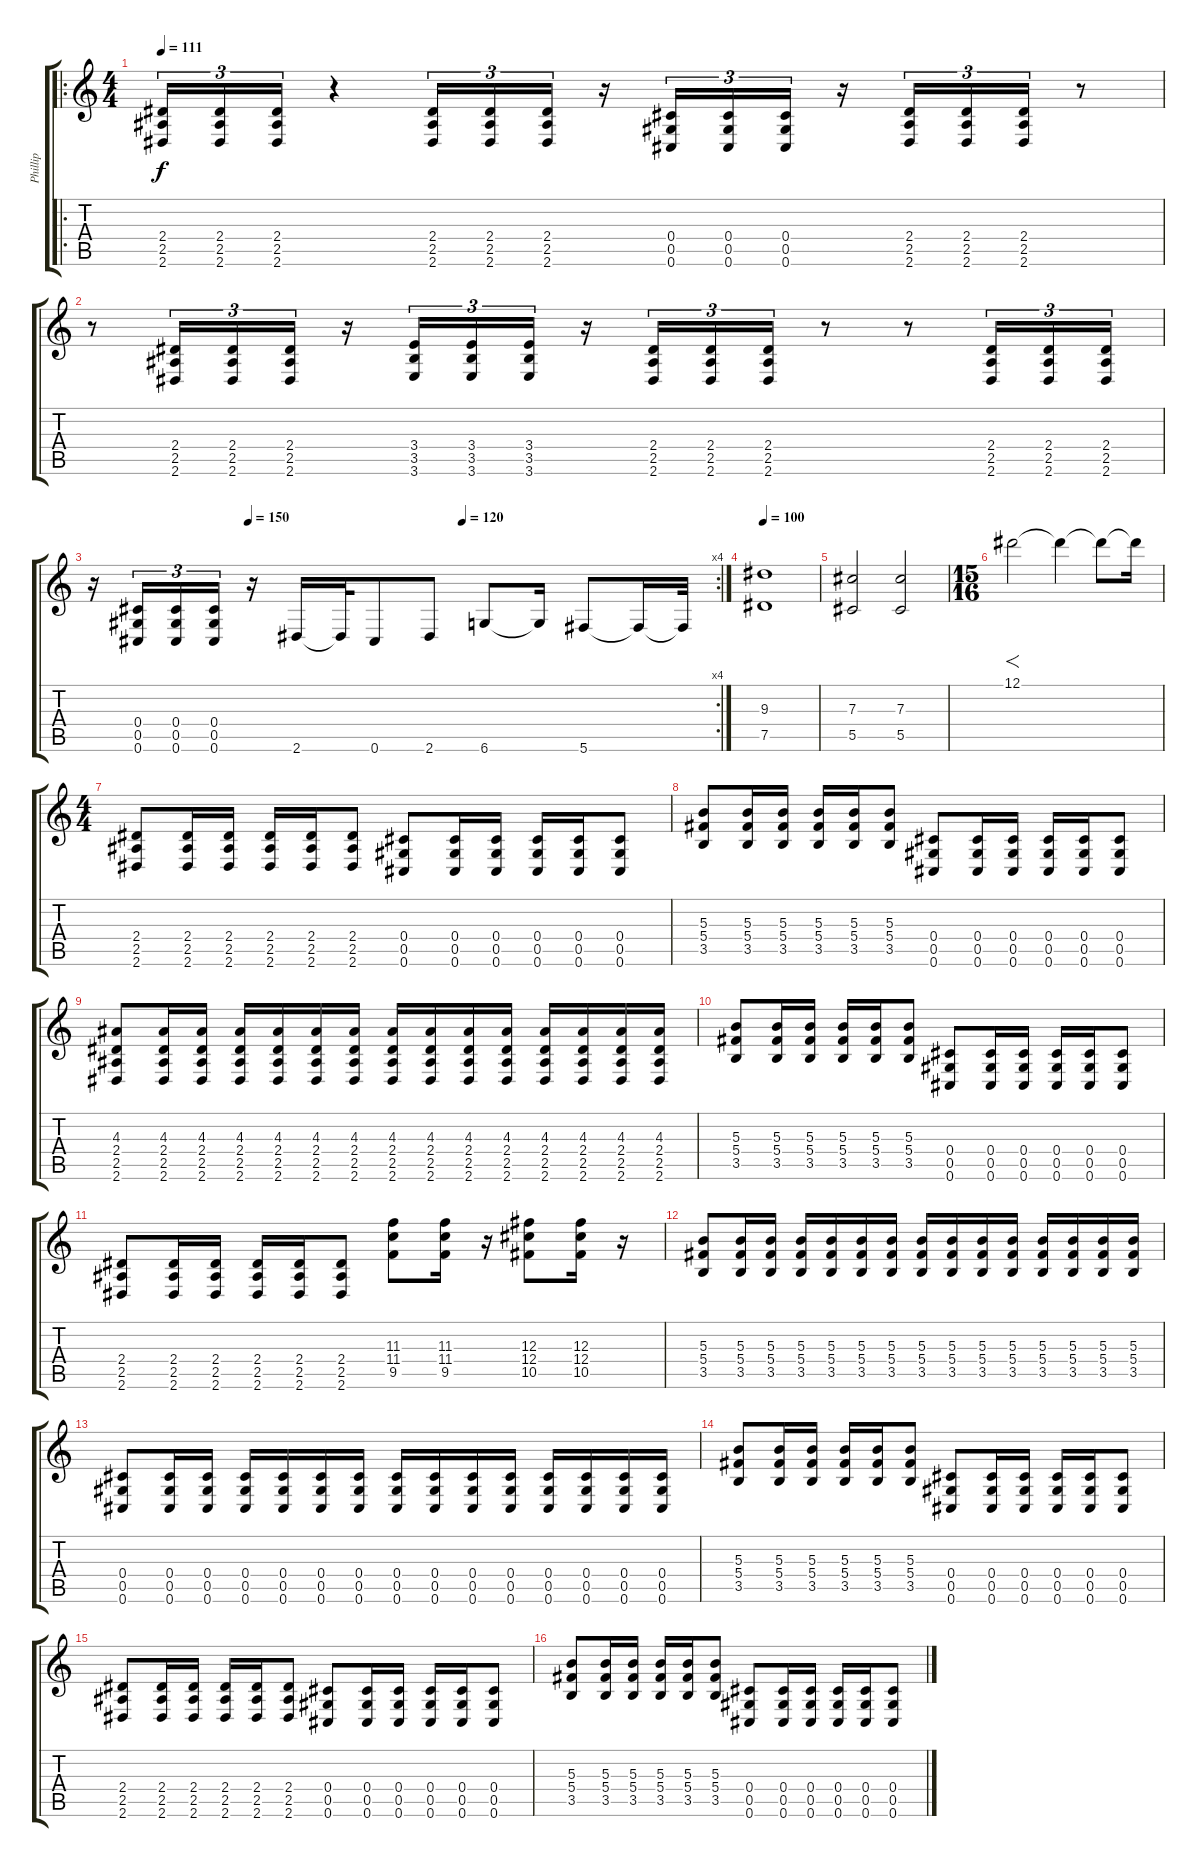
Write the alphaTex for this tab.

\track ("Phillip" "Phillip") {instrument distortionguitar}
\staff {score tabs}
\tuning (Eb4 Bb3 Gb3 Db3 Ab2 Db2) {hide}
\ro
\ts (4 4)
\tempo 111
\clef g2
\ks c
(2.4 2.5 2.6).16{tu (3 2) dy f instrument distortionguitar} (2.4 2.5 2.6).16{tu (3 2)} (2.4 2.5 2.6).16{tu (3 2)} r.4 (2.4 2.5 2.6).16{tu (3 2)} (2.4 2.5 2.6).16{tu (3 2)} (2.4 2.5 2.6).16{tu (3 2)} r.16 (0.4 0.5 0.6).16{tu (3 2)} (0.4 0.5 0.6).16{tu (3 2)} (0.4 0.5 0.6).16{tu (3 2)} r.16 (2.4 2.5 2.6).16{tu (3 2)} (2.4 2.5 2.6).16{tu (3 2)} (2.4 2.5 2.6).16{tu (3 2)} r.8 |
r.8 (2.4 2.5 2.6).16{tu (3 2)} (2.4 2.5 2.6).16{tu (3 2)} (2.4 2.5 2.6).16{tu (3 2)} r.16 (3.4 3.5 3.6).16{tu (3 2)} (3.4 3.5 3.6).16{tu (3 2)} (3.4 3.5 3.6).16{tu (3 2)} r.16 (2.4 2.5 2.6).16{tu (3 2)} (2.4 2.5 2.6).16{tu (3 2)} (2.4 2.5 2.6).16{tu (3 2)} r.8 r.8 (2.4 2.5 2.6).16{tu (3 2)} (2.4 2.5 2.6).16{tu (3 2)} (2.4 2.5 2.6).16{tu (3 2)} |
\rc 4
\tempo (130 0.25)
\tempo (150 0.25)
\tempo (120 0.59375)
r.16 (0.4 0.5 0.6).16{tu (3 2)} (0.4 0.5 0.6).16{tu (3 2)} (0.4 0.5 0.6).16{tu (3 2)} r.16 2.6.16 2.6{t}.32 0.6.8 2.6.8 6.6.8 6.6{t}.16 5.6.8 5.6{t}.16 5.6{t}.32 |
\tempo 100
(9.3 7.5).1 |
(7.3 5.5).2 (7.3 5.5).2 |
\ts (15 16)
12.1.2{f} 12.1{t}.4 12.1{t}.8 12.1{t}.16 |
\ts (4 4)
(2.4 2.5 2.6).8 (2.4 2.5 2.6).16 (2.4 2.5 2.6).16 (2.4 2.5 2.6).16 (2.4 2.5 2.6).16 (2.4 2.5 2.6).8 (0.4 0.5 0.6).8 (0.4 0.5 0.6).16 (0.4 0.5 0.6).16 (0.4 0.5 0.6).16 (0.4 0.5 0.6).16 (0.4 0.5 0.6).8 |
(5.3 5.4 3.5).8 (5.3 5.4 3.5).16 (5.3 5.4 3.5).16 (5.3 5.4 3.5).16 (5.3 5.4 3.5).16 (5.3 5.4 3.5).8 (0.4 0.5 0.6).8 (0.4 0.5 0.6).16 (0.4 0.5 0.6).16 (0.4 0.5 0.6).16 (0.4 0.5 0.6).16 (0.4 0.5 0.6).8 |
(4.3 2.4 2.5 2.6).8 (4.3 2.4 2.5 2.6).16 (4.3 2.4 2.5 2.6).16 (4.3 2.4 2.5 2.6).16 (4.3 2.4 2.5 2.6).16 (4.3 2.4 2.5 2.6).16 (4.3 2.4 2.5 2.6).16 (4.3 2.4 2.5 2.6).16 (4.3 2.4 2.5 2.6).16 (4.3 2.4 2.5 2.6).16 (4.3 2.4 2.5 2.6).16 (4.3 2.4 2.5 2.6).16 (4.3 2.4 2.5 2.6).16 (4.3 2.4 2.5 2.6).16 (4.3 2.4 2.5 2.6).16 |
(5.3 5.4 3.5).8 (5.3 5.4 3.5).16 (5.3 5.4 3.5).16 (5.3 5.4 3.5).16 (5.3 5.4 3.5).16 (5.3 5.4 3.5).8 (0.4 0.5 0.6).8 (0.4 0.5 0.6).16 (0.4 0.5 0.6).16 (0.4 0.5 0.6).16 (0.4 0.5 0.6).16 (0.4 0.5 0.6).8 |
(2.4 2.5 2.6).8 (2.4 2.5 2.6).16 (2.4 2.5 2.6).16 (2.4 2.5 2.6).16 (2.4 2.5 2.6).16 (2.4 2.5 2.6).8 (11.3 11.4 9.5).8 (11.3 11.4 9.5).16 r.16 (12.3 12.4 10.5).8 (12.3 12.4 10.5).16 r.16 |
(5.3 5.4 3.5).8 (5.3 5.4 3.5).16 (5.3 5.4 3.5).16 (5.3 5.4 3.5).16 (5.3 5.4 3.5).16 (5.3 5.4 3.5).16 (5.3 5.4 3.5).16 (5.3 5.4 3.5).16 (5.3 5.4 3.5).16 (5.3 5.4 3.5).16 (5.3 5.4 3.5).16 (5.3 5.4 3.5).16 (5.3 5.4 3.5).16 (5.3 5.4 3.5).16 (5.3 5.4 3.5).16 |
(0.4 0.5 0.6).8 (0.4 0.5 0.6).16 (0.4 0.5 0.6).16 (0.4 0.5 0.6).16 (0.4 0.5 0.6).16 (0.4 0.5 0.6).16 (0.4 0.5 0.6).16 (0.4 0.5 0.6).16 (0.4 0.5 0.6).16 (0.4 0.5 0.6).16 (0.4 0.5 0.6).16 (0.4 0.5 0.6).16 (0.4 0.5 0.6).16 (0.4 0.5 0.6).16 (0.4 0.5 0.6).16 |
(5.3 5.4 3.5).8 (5.3 5.4 3.5).16 (5.3 5.4 3.5).16 (5.3 5.4 3.5).16 (5.3 5.4 3.5).16 (5.3 5.4 3.5).8 (0.4 0.5 0.6).8 (0.4 0.5 0.6).16 (0.4 0.5 0.6).16 (0.4 0.5 0.6).16 (0.4 0.5 0.6).16 (0.4 0.5 0.6).8 |
(2.4 2.5 2.6).8 (2.4 2.5 2.6).16 (2.4 2.5 2.6).16 (2.4 2.5 2.6).16 (2.4 2.5 2.6).16 (2.4 2.5 2.6).8 (0.4 0.5 0.6).8 (0.4 0.5 0.6).16 (0.4 0.5 0.6).16 (0.4 0.5 0.6).16 (0.4 0.5 0.6).16 (0.4 0.5 0.6).8 |
(5.3 5.4 3.5).8 (5.3 5.4 3.5).16 (5.3 5.4 3.5).16 (5.3 5.4 3.5).16 (5.3 5.4 3.5).16 (5.3 5.4 3.5).8 (0.4 0.5 0.6).8 (0.4 0.5 0.6).16 (0.4 0.5 0.6).16 (0.4 0.5 0.6).16 (0.4 0.5 0.6).16 (0.4 0.5 0.6).8
